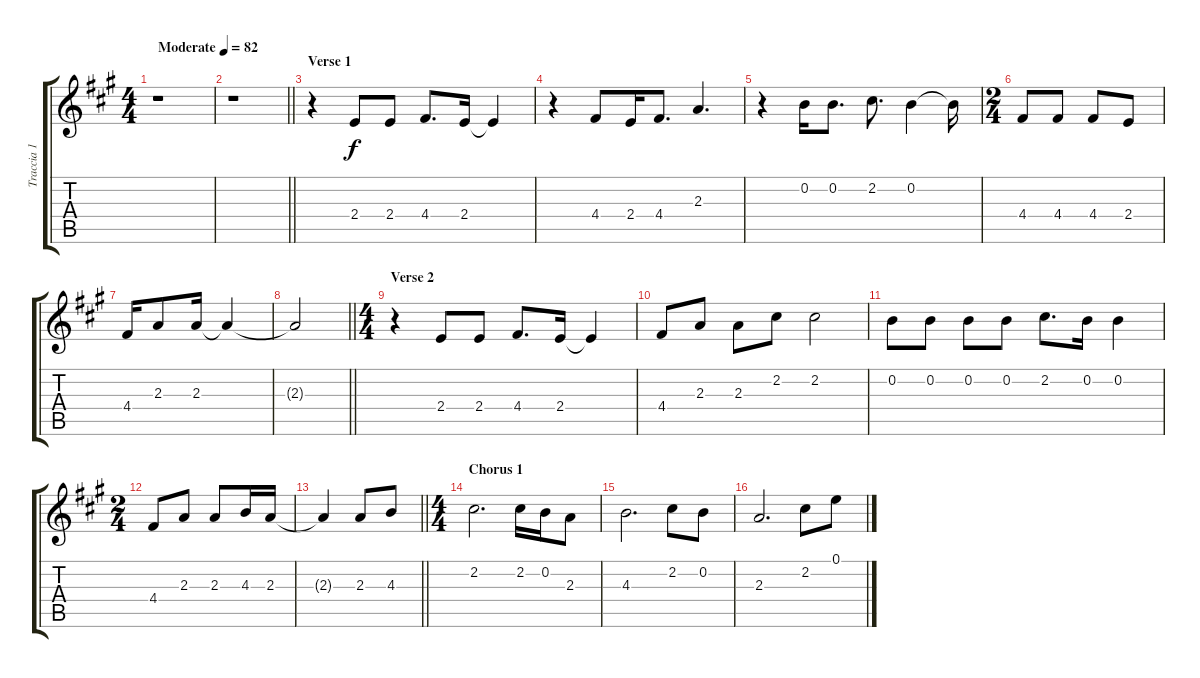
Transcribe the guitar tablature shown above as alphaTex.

\track ("Traccia 1" "Traccia 1") {instrument acousticguitarsteel}
\staff {score tabs}
\tuning (E4 B3 G3 D3 A2 E2) {hide}
\ts (4 4)
\tempo (82 "Moderate")
\clef g2
\ks a
r.1{dy f instrument acousticguitarsteel} |
\barLineRight lightlight
r.1 |
\section ("" "Verse 1")
r.4 2.4.8 2.4.8 4.4.8{d} 2.4.16 2.4{t}.4 |
r.4 4.4.8 2.4.16 4.4.8{d} 2.3.4{d} |
r.4 0.2.16 0.2.8{d} 2.2.8{d} 0.2.4 0.2{t}.16 |
\ts (2 4)
4.4.8 4.4.8 4.4.8 2.4.8 |
4.4.16 2.3.8 2.3.16 2.3{t}.4 |
\barLineRight lightlight
2.3{t}.2 |
\ts (4 4)
\section ("" "Verse 2")
r.4 2.4.8 2.4.8 4.4.8{d} 2.4.16 2.4{t}.4 |
4.4.8 2.3.8 2.3.8 2.2.8 2.2.2 |
0.2.8 0.2.8 0.2.8 0.2.8 2.2.8{d} 0.2.16 0.2.4 |
\ts (2 4)
4.4.8 2.3.8 2.3.8 4.3.16 2.3.16 |
\barLineRight lightlight
2.3{t}.4 2.3.8 4.3.8 |
\ts (4 4)
\section ("" "Chorus 1")
2.2.2{d} 2.2.16 0.2.16 2.3.8 |
4.3.2{d} 2.2.8 0.2.8 |
2.3.2{d} 2.2.8 0.1.8
